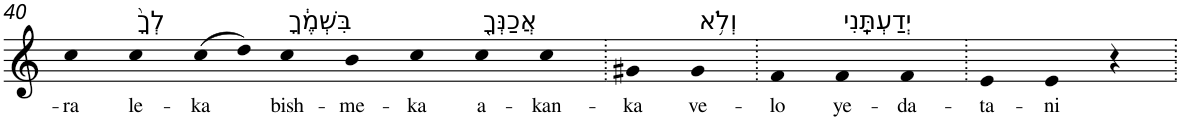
**kern	**text
*part1	*part1
*staff1	*staff1
*I"Piano	*
*I'Pno	*
!!LO:PB:g=z
*clefG2	*
*k[]	*
=40	=40
!	!LO:LY:b
4cc	-ra
!LO:TX:a:t=לְךָ֙	!
!	!LO:LY:b
4cc	le-
!	!LO:LY:b
(8cc	-ka
8dd)	.
!LO:TX:a:t=בִּשְׁמֶ֔ךָ	!
!	!LO:LY:b
4cc	bish-
!	!LO:LY:b
4b	-me-
!	!LO:LY:b
4cc	-ka
!LO:TX:a:t=אֲכַנְּךָ֖	!
!	!LO:LY:b
4cc	a-
!	!LO:LY:b
4cc	-kan-
=41.	=41.
!	!LO:LY:b
4g#X	-ka
!LO:TX:a:t=וְלֹ֥א	!
!	!LO:LY:b
4g#	ve-
=42.	=42.
!	!LO:LY:b
4f	-lo
!LO:TX:a:t=יְדַעְתָּֽנִי	!
!	!LO:LY:b
4f	ye-
!	!LO:LY:b
4f	-da-
=43.	=43.
!	!LO:LY:b
4e	-ta-
!	!LO:LY:b
4e	-ni
4r	.
=.	=.
*-	*-
